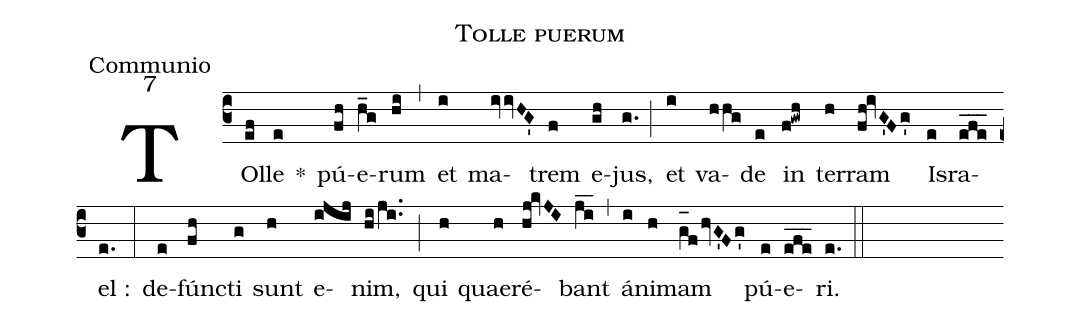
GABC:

name:Tolle puerum;
office-part:Communio;
mode:7;
%%
(c3) TOl(ef)le(e) *() pú(fh)e(h_g)rum(hi) (,) et(i) ma(ivvHG')trem(f) e(gh)jus,(g.) (;) et(i) va(hhg)de(e) in(f!gwh) ter(h)ram(fh!ivG'Fg') Is(e)ra(efe___)el :(e.) (:) de(e)fún(fh)cti(g) sunt(h) e(ijij)nim,(hi/ji..) (;) qui(h) quae(h)ré(hj!kvJI)bant(ji__) (,) á(i)ni(h)mam(g_[oh:h]fhvG'Fg') pú(e)e(efe___)ri.(e.) (::)
